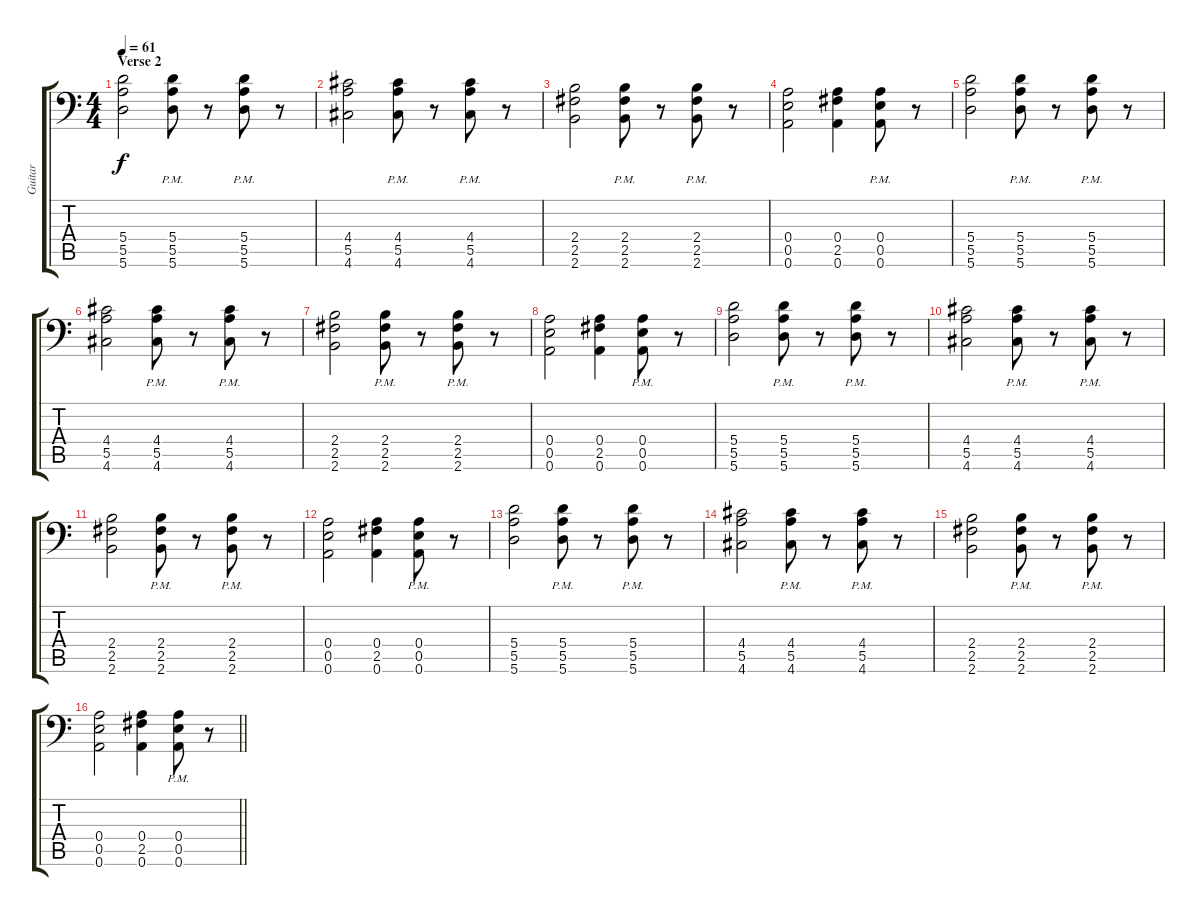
\track ("Guitar" "Guitar") {instrument distortionguitar}
\staff {score tabs}
\tuning (B3 Gb3 D3 A2 E2 A1) {hide}
\ts (4 4)
\section ("" "Verse 2")
\tempo 61
\clef f4
\ks c
(5.4 5.5 5.6).2{dy f} (5.4{pm} 5.5{pm} 5.6{pm}).8 r.8 (5.4{pm} 5.5{pm} 5.6{pm}).8 r.8 |
(4.4 5.5 4.6).2 (4.4{pm} 5.5{pm} 4.6{pm}).8 r.8 (4.4{pm} 5.5{pm} 4.6{pm}).8 r.8 |
(2.4 2.5 2.6).2 (2.4{pm} 2.5{pm} 2.6{pm}).8 r.8 (2.4{pm} 2.5{pm} 2.6{pm}).8 r.8 |
(0.4 0.5 0.6).2 (0.4 2.5 0.6).4 (0.4{pm} 0.5{pm} 0.6{pm}).8 r.8 |
(5.4 5.5 5.6).2 (5.4{pm} 5.5{pm} 5.6{pm}).8 r.8 (5.4{pm} 5.5{pm} 5.6{pm}).8 r.8 |
(4.4 5.5 4.6).2 (4.4{pm} 5.5{pm} 4.6{pm}).8 r.8 (4.4{pm} 5.5{pm} 4.6{pm}).8 r.8 |
(2.4 2.5 2.6).2 (2.4{pm} 2.5{pm} 2.6{pm}).8 r.8 (2.4{pm} 2.5{pm} 2.6{pm}).8 r.8 |
(0.4 0.5 0.6).2 (0.4 2.5 0.6).4 (0.4{pm} 0.5{pm} 0.6{pm}).8 r.8 |
(5.4 5.5 5.6).2 (5.4{pm} 5.5{pm} 5.6{pm}).8 r.8 (5.4{pm} 5.5{pm} 5.6{pm}).8 r.8 |
(4.4 5.5 4.6).2 (4.4{pm} 5.5{pm} 4.6{pm}).8 r.8 (4.4{pm} 5.5{pm} 4.6{pm}).8 r.8 |
(2.4 2.5 2.6).2 (2.4{pm} 2.5{pm} 2.6{pm}).8 r.8 (2.4{pm} 2.5{pm} 2.6{pm}).8 r.8 |
(0.4 0.5 0.6).2 (0.4 2.5 0.6).4 (0.4{pm} 0.5{pm} 0.6{pm}).8 r.8 |
(5.4 5.5 5.6).2 (5.4{pm} 5.5{pm} 5.6{pm}).8 r.8 (5.4{pm} 5.5{pm} 5.6{pm}).8 r.8 |
(4.4 5.5 4.6).2 (4.4{pm} 5.5{pm} 4.6{pm}).8 r.8 (4.4{pm} 5.5{pm} 4.6{pm}).8 r.8 |
(2.4 2.5 2.6).2 (2.4{pm} 2.5{pm} 2.6{pm}).8 r.8 (2.4{pm} 2.5{pm} 2.6{pm}).8 r.8 |
\barLineRight lightlight
(0.4 0.5 0.6).2 (0.4 2.5 0.6).4 (0.4{pm} 0.5{pm} 0.6{pm}).8 r.8
